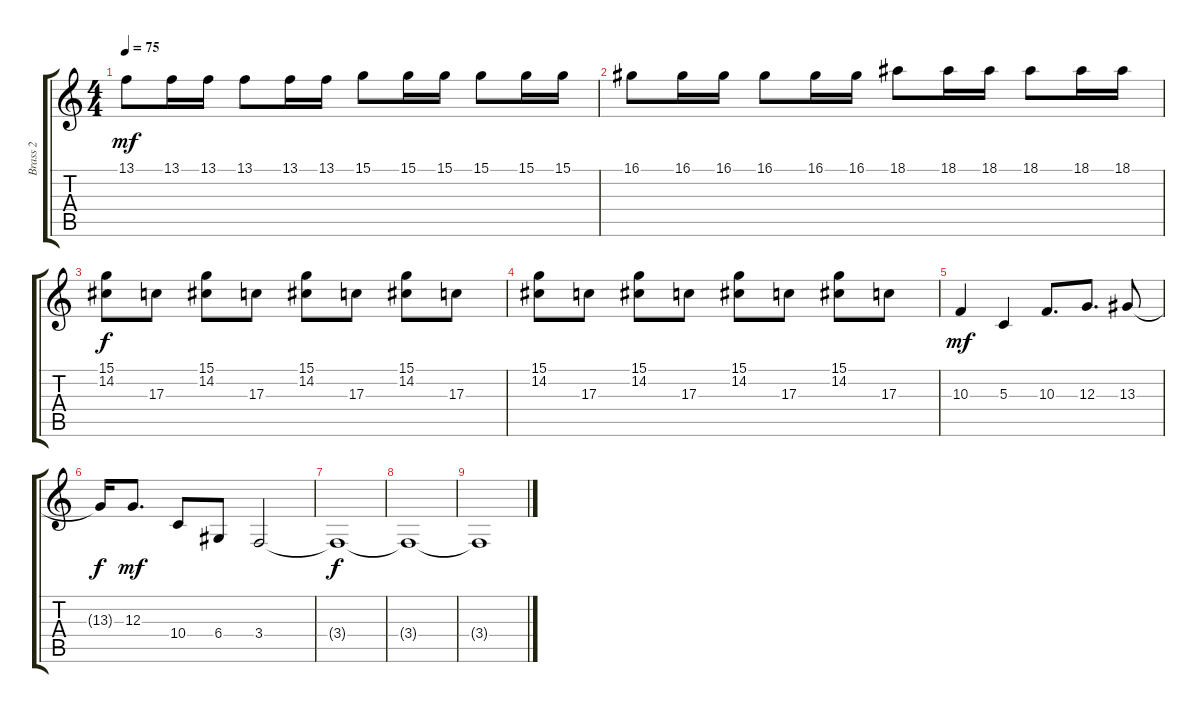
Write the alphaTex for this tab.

\track ("Brass 2" "Brass 2") {instrument altosax}
\staff {score tabs}
\tuning (E4 B3 G3 D3 A2 E2) {hide}
\ts (4 4)
\tempo 75
\clef g2
\ks c
13.1.8{dy mf} 13.1.16 13.1.16 13.1.8 13.1.16 13.1.16 15.1.8 15.1.16 15.1.16 15.1.8 15.1.16 15.1.16 |
16.1.8 16.1.16 16.1.16 16.1.8 16.1.16 16.1.16 18.1.8 18.1.16 18.1.16 18.1.8 18.1.16 18.1.16 |
(15.1 14.2).8{dy f} 17.3.8 (15.1 14.2).8 17.3.8 (15.1 14.2).8 17.3.8 (15.1 14.2).8 17.3.8 |
(15.1 14.2).8 17.3.8 (15.1 14.2).8 17.3.8 (15.1 14.2).8 17.3.8 (15.1 14.2).8 17.3.8 |
10.3.4{dy mf} 5.3.4 10.3.8{d} 12.3.8{d} 13.3.8 |
13.3{t}.16{dy f} 12.3.8{d dy mf} 10.4.8 6.4.8 3.4.2 |
3.4{t}.1{dy f} |
3.4{t}.1 |
3.4{t}.1
